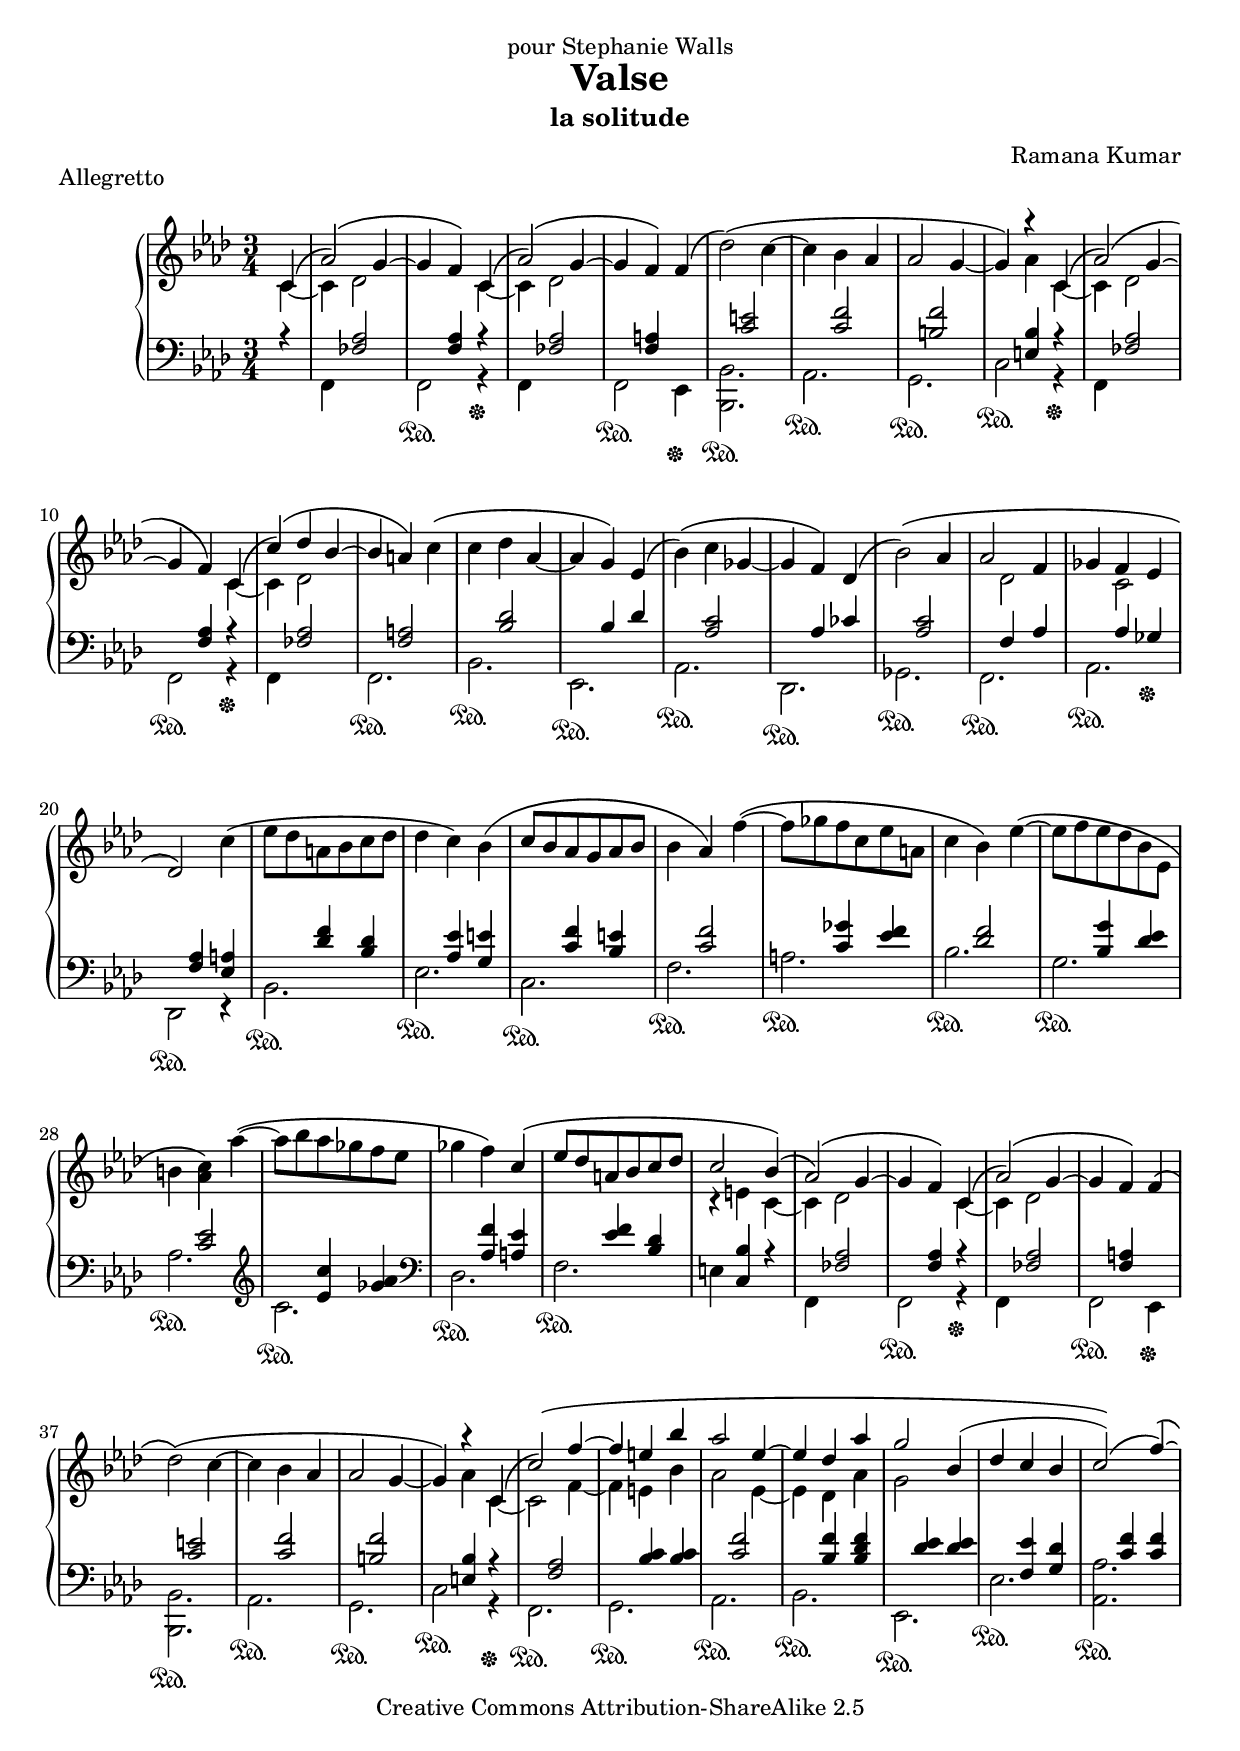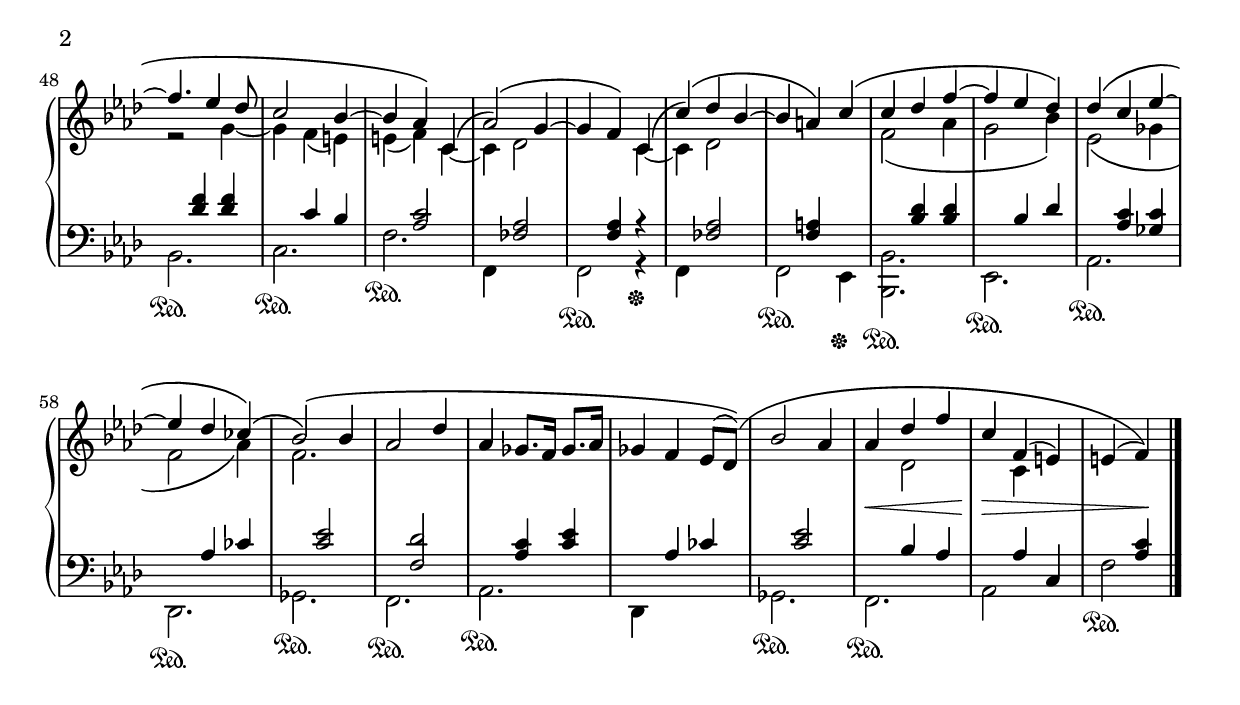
\version "2.6.5"

\header {
	title = "Valse"
	subtitle = "la solitude"
	composer = "Ramana Kumar"
	date = "2002"
	piece = "Allegretto"
	dedication = "pour Stephanie Walls"
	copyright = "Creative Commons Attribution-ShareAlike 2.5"
}

\score {
	\context PianoStaff <<
		\context Staff = right <<
			\clef treble
			\key f \minor
			\time 3/4
			{
				\partial 4*1 << {\phrasingSlurUp c'4\(} \\ {c'4 ~} >> |
				<< {aes'2\)\( g'4 ~} \\ {c'4 des'2} >> |
				<< {g'4 f'\) c'4\(} \\ {s2 c'4 ~} >> |
				<< {aes'2\)\( g'4 ~} \\ {c'4 des'2} >> |
				<< {g'4 f'\)} \\ {s2} >> f'4\( |
				des''2\)\( c''4 ~ |
				c''4 bes' aes' |
				aes'2 g'4 ~ |
				g'4\) << {\phrasingSlurUp r4 c'4\(} \\ {aes' c' ~} >> |
				<< {aes'2\)\( g'4 ~} \\ {c'4 des'2} >> |
				<< {g'4 f'\) c'4\(} \\ {s2 c'4 ~} >> |
				<< {c''4\)\( des'' bes' ~} \\ {c'4 des'2} >> |
				<< {bes'4 a'\)} \\ {s2} >> c''4\( |
				c''4 des'' aes' ~ |
				aes' g'\) ees'\( |
				bes'4\)\( c'' ges' ~ |
				ges'4 f'\) des'\( |
				bes'2\)\( aes'4 |
				<< {aes'2 f'4} \\ {s4 des'2} >> |
				ges'4 << {f'4 ees'} \\ {c'2} >> |
				des'2\) c''4\( |
				ees''8 des'' a' bes' c'' des'' |
				des''4 c''\) bes'\( |
				c''8 bes' aes' g' aes' bes' |
				bes'4 aes'\) f'' ~\( |
				f''8 ges'' f'' c'' ees'' a' |
				c''4 bes'\) ees'' ~\( |
				ees''8 f'' ees'' des'' bes' ees' |
				b'4 <aes' c''>\) aes'' ~\( |
				aes''8 bes'' aes'' ges'' f'' ees'' |
				ges''4 f''\) << {\phrasingSlurUp c''\(} \\ {s4} >> |
				<< {ees''8 des'' a' bes' c'' des''} \\ {s2.} >> |
				<< {c''2 bes'4\)\(} \\ {r4 e' c' ~} >> |
				<< {aes'2\)\( g'4 ~} \\ {c'4 des'2 } >>|
				<< {g'4 f'\) c'4\(} \\ {s2 c'4 ~} >> |
				<< {aes'2\)\( g'4 ~} \\ {c'4 des'2} >> |
				<< {g'4 f'\)} \\ {s2} >> f'4\( |
				des''2\)\( c''4 ~ |
				c''4 bes' aes' |
				aes'2 g'4 ~ |
				g'4\) << {r4 \phrasingSlurUp  c'4\(} \\ {aes' c' ~} >> |
				<< {c''2\)\( f''4 ~} \\ {c'2 f'4 ~} >> |
				<< {f''4 e'' bes''} \\ {f'4 e' bes'} >> |
				<< {aes''2 ees''4 ~} \\ {aes'2 ees'4 ~} >> |
				<< {ees''4 des'' aes''} \\ {ees'4 des' aes'} >> |
				<< {g''2 bes'4(} \\ {g'2 s4} >> |
				<< {des''4 c'' bes'} \\ {s2.} >> |
				<< {c''2)\)\( f''4 ~\)\(} \\ {s2.} >> |
				<< {f''4. ees''4 des''8} \\ {r2 g'4 ~} >> |
				<< {c''2 bes'4 ~} \\ {g'4 f'( e')} >> |
				<< {bes'4 aes'\) c'\(} \\ {e'4( f') c' ~} >> |
				<< {aes'2\)\( g'4 ~} \\ {c'4 des'2} >> |
				<< {g'4 f'\) c'4\(} \\ {s2 c'4 ~} >> |
				<< {c''4\)\( des'' bes' ~} \\ {c'4 des'2} >>|
				<< {bes'4 a'\) c''\(} \\ {s2.} >> |
				<< {c''4 des'' f'' ~} \\ {\phrasingSlurDown f'2\( aes'4} >> |
				<< {f''4 ees'' des''\)} \\ {g'2 bes'4\)} >> |
				<< {des''4\( c'' ees'' ~} \\ {ees'2\( ges'4} >> |
				<< {ees''4 des''4 ces''\)\(} \\ {f'2 aes'4\)}  >> |
				<< {bes'2\)\( bes'4} \\ {f'2.} >> |
				<< {aes'2 des''4} \\ {s2.} >> |
				<< {aes'4 ges'8. f'16 ges'8. aes'16} \\ {s2.} >> |
				<< {ges'4 f' ees'8( des')\)\(} \\ {s2.} >> |
				<< {bes'2 aes'4} \\ {s2.} >> |
				<< {\override DynamicLineSpanner #'padding = #2 aes'4\< des''4 f''} \\ {s4 des'2} >> |
				<< {c''4\!\> f'4( e')} \\ {s4 c' s} >> |
				\partial 4*2 << {e'4( f')\!\) \bar "|."} \\ {s2} >>
			}
		>>
		\context Staff = left <<
			\clef bass
			\key f \minor
			\time 3/4
			<< {
				\partial 4*1 r4 |
				s4 <fes aes>2 |
				s4 <f aes> r\sustainUp |
				s4 <fes aes>2 |
				s4 <f a> s\sustainUp |
				s4 <c' e'>2 |
				s4 <c' f'>2 |
				s4 <b f'>2 |
				s4 <e bes> r\sustainUp |
				s4 <fes aes>2 |
				s4 <f aes> r\sustainUp |
				s4 <fes aes>2 |
				s4 <f a>2 |
				s4 <bes des'>2 |
				s4 bes des' |
				s4 <aes c'>2 |
				s4 aes ces' |
				s4 <aes c'>2 |
				s4 f aes |
				s4 aes ges\sustainUp |
				s4 <f aes> <ees a> |
				s4 <des' f'> <bes des'> |
				s4 <aes ees'> <g e'> |
				s4 <c' f'> <bes e'> |
				s4 <c' f'>2 |
				s4 <c' ges'> <ees' f'> |
				s4 <des' f'>2 |
				s4 <bes g'> <des' ees'> |
				s4 <c' ees'>2 |
				\clef treble s4 <ees' c''> <ges' aes'> |
				\clef bass s4 <aes f'> <a ees'> |
				s4 <ees' f'> <bes des'> |
				s4 <c bes> r |
				s4 <fes aes>2 |
				s4 <f aes> r\sustainUp |
				s4 <fes aes>2 |
				s4 <f a> s\sustainUp |
				s4 <c' e'>2 |
				s4 <c' f'>2 |
				s4 <b f'>2 |
				s4 <e bes> r\sustainUp |
				s4 <f aes>2 |
				s4 <bes c'> <bes c'> |
				s4 <c' f'>2 |
				s4 <bes f'> <bes des' f'> |
				s4 <des' ees'> <des' ees'> |
				s4 <f ees'> <g des'> |
				s4 <c' f'> <c' f'> |
				s4 <des' f'> <des' f'> |
				s4 c' bes |
				s4 <aes c'>2 |
				s4 <fes aes>2 |
				s4 <f aes> r\sustainUp |
				s4 <fes aes>2 |
				s4 <f a> s\sustainUp |
				s4 <bes des'> <bes des'> |
				s4 bes des' |
				s4 <aes c'> <ges c'> |
				s4 aes ces' |
				s4 <c' ees'>2 |
				s4 <f des'>2 |
				s4 <aes c'> <c' ees'> |
				s4 aes ces' |
				s4 <c' ees'>2 |
				s4 bes aes |
				s4 aes c
				\partial 4*2 s4 <aes c'> \bar "|."
			} \\
			{
				\partial 4*1 s4 |
				f,4 s2 |
				f,2\sustainDown r4 |
				f,4 s2 |
				f,2\sustainDown ees,4 |
				<bes,, bes,>2.\sustainDown |
				aes,2.\sustainDown |
				g,2.\sustainDown |
				c2\sustainDown r4 |
				f,4 s2 |
				f,2\sustainDown r4 |
				f,4 s2 |
				f,2.\sustainDown |
				bes,2.\sustainDown |
				ees,2.\sustainDown |
				aes,2.\sustainDown |
				des,2.\sustainDown |
				ges,2.\sustainDown |
				f,2.\sustainDown |
				aes,2.\sustainDown |
				des,2\sustainDown r4 |
				bes,2.\sustainDown |
				ees2.\sustainDown |
				c2.\sustainDown |
				f2.\sustainDown |
				a2.\sustainDown |
				bes2.\sustainDown |
				g2.\sustainDown |
				aes2.\sustainDown |
				c'2.\sustainDown |
				des2.\sustainDown |
				f2.\sustainDown |
				e4 s2 |
				f,4 s2 |
				f,2\sustainDown r4 |
				f,4 s2 |
				f,2\sustainDown ees,4 |
				<bes,, bes,>2.\sustainDown |
				aes,2.\sustainDown |
				g,2.\sustainDown |
				c2\sustainDown r4 |
				f,2.\sustainDown |
				g,2.\sustainDown |
				aes,2.\sustainDown |
				bes,2.\sustainDown |
				ees,2.\sustainDown |
				ees2.\sustainDown |
				<aes, aes>2.\sustainDown |
				bes,2.\sustainDown |
				c2.\sustainDown |
				f2.\sustainDown |
				f,4 s2 |
				f,2\sustainDown r4 |
				f,4 s2 |
				f,2\sustainDown ees,4 |
				<bes,, bes,>2.\sustainDown |
				ees,2.\sustainDown |
				aes,2.\sustainDown |
				des,2.\sustainDown |
				ges,2.\sustainDown |
				f,2.\sustainDown |
				aes,2.\sustainDown |
				des,4 s2 |
				ges,2.\sustainDown
				f,2.\sustainDown |
				aes,2 s4
				\partial 4*2 f2\sustainDown \bar "|."
			} >>
		>>
	>>
}
